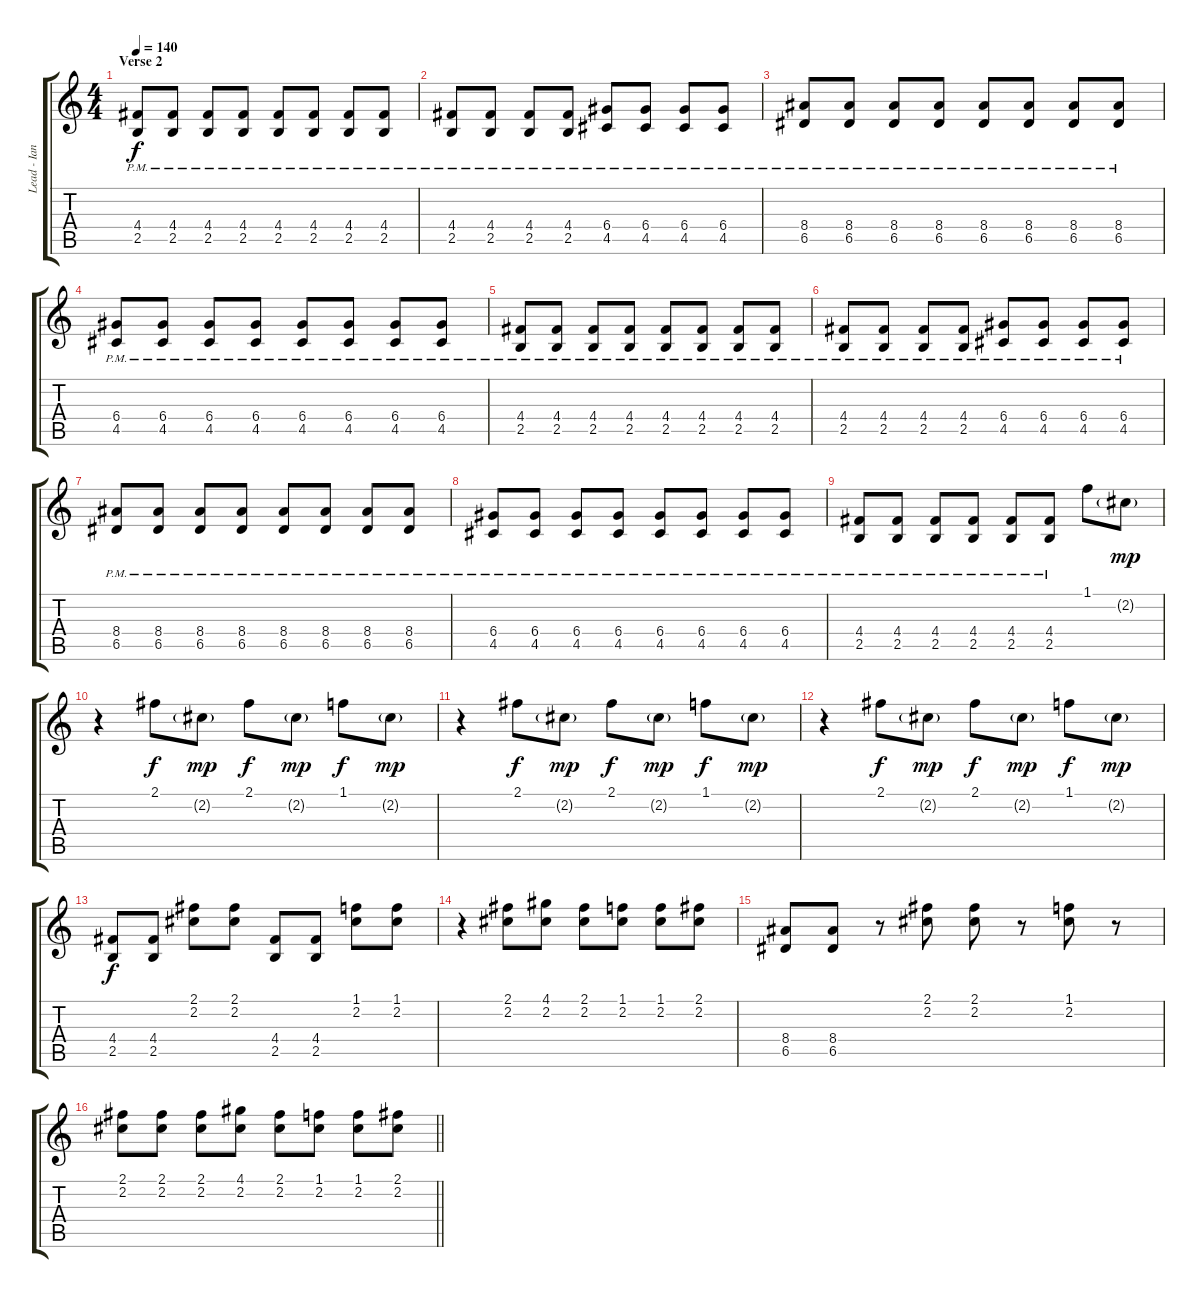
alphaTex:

\track ("Lead - Ian" "Lead - Ian") {instrument overdrivenguitar}
\staff {score tabs}
\tuning (E4 B3 G3 D3 A2 E2) {hide}
\ts (4 4)
\section ("" "Verse 2")
\tempo 140
\clef g2
\ks c
(4.4{pm} 2.5{pm}).8{dy f} (4.4{pm} 2.5{pm}).8 (4.4{pm} 2.5{pm}).8 (4.4{pm} 2.5{pm}).8 (4.4{pm} 2.5{pm}).8 (4.4{pm} 2.5{pm}).8 (4.4{pm} 2.5{pm}).8 (4.4{pm} 2.5{pm}).8 |
(4.4{pm} 2.5{pm}).8 (4.4{pm} 2.5{pm}).8 (4.4{pm} 2.5{pm}).8 (4.4{pm} 2.5{pm}).8 (6.4{pm} 4.5{pm}).8 (6.4{pm} 4.5{pm}).8 (6.4{pm} 4.5{pm}).8 (6.4{pm} 4.5{pm}).8 |
(8.4{pm} 6.5{pm}).8 (8.4{pm} 6.5{pm}).8 (8.4{pm} 6.5{pm}).8 (8.4{pm} 6.5{pm}).8 (8.4{pm} 6.5{pm}).8 (8.4{pm} 6.5{pm}).8 (8.4{pm} 6.5{pm}).8 (8.4{pm} 6.5{pm}).8 |
(6.4{pm} 4.5{pm}).8 (6.4{pm} 4.5{pm}).8 (6.4{pm} 4.5{pm}).8 (6.4{pm} 4.5{pm}).8 (6.4{pm} 4.5{pm}).8 (6.4{pm} 4.5{pm}).8 (6.4{pm} 4.5{pm}).8 (6.4{pm} 4.5{pm}).8 |
(4.4{pm} 2.5{pm}).8 (4.4{pm} 2.5{pm}).8 (4.4{pm} 2.5{pm}).8 (4.4{pm} 2.5{pm}).8 (4.4{pm} 2.5{pm}).8 (4.4{pm} 2.5{pm}).8 (4.4{pm} 2.5{pm}).8 (4.4{pm} 2.5{pm}).8 |
(4.4{pm} 2.5{pm}).8 (4.4{pm} 2.5{pm}).8 (4.4{pm} 2.5{pm}).8 (4.4{pm} 2.5{pm}).8 (6.4{pm} 4.5{pm}).8 (6.4{pm} 4.5{pm}).8 (6.4{pm} 4.5{pm}).8 (6.4{pm} 4.5{pm}).8 |
(8.4{pm} 6.5{pm}).8 (8.4{pm} 6.5{pm}).8 (8.4{pm} 6.5{pm}).8 (8.4{pm} 6.5{pm}).8 (8.4{pm} 6.5{pm}).8 (8.4{pm} 6.5{pm}).8 (8.4{pm} 6.5{pm}).8 (8.4{pm} 6.5{pm}).8 |
(6.4{pm} 4.5{pm}).8 (6.4{pm} 4.5{pm}).8 (6.4{pm} 4.5{pm}).8 (6.4{pm} 4.5{pm}).8 (6.4{pm} 4.5{pm}).8 (6.4{pm} 4.5{pm}).8 (6.4{pm} 4.5{pm}).8 (6.4{pm} 4.5{pm}).8 |
(4.4{pm} 2.5{pm}).8 (4.4{pm} 2.5{pm}).8 (4.4{pm} 2.5{pm}).8 (4.4{pm} 2.5{pm}).8 (4.4{pm} 2.5{pm}).8 (4.4{pm} 2.5{pm}).8 1.1.8 2.2{g}.8{dy mp} |
r.4 2.1.8{dy f} 2.2{g}.8{dy mp} 2.1.8{dy f} 2.2{g}.8{dy mp} 1.1.8{dy f} 2.2{g}.8{dy mp} |
r.4 2.1.8{dy f} 2.2{g}.8{dy mp} 2.1.8{dy f} 2.2{g}.8{dy mp} 1.1.8{dy f} 2.2{g}.8{dy mp} |
r.4 2.1.8{dy f} 2.2{g}.8{dy mp} 2.1.8{dy f} 2.2{g}.8{dy mp} 1.1.8{dy f} 2.2{g}.8{dy mp} |
(4.4 2.5).8{dy f} (4.4 2.5).8 (2.1 2.2).8 (2.1 2.2).8 (4.4 2.5).8 (4.4 2.5).8 (1.1 2.2).8 (1.1 2.2).8 |
r.4 (2.1 2.2).8 (4.1 2.2).8 (2.1 2.2).8 (1.1 2.2).8 (1.1 2.2).8 (2.1 2.2).8 |
(8.4 6.5).8 (8.4 6.5).8 r.8 (2.1 2.2).8 (2.1 2.2).8 r.8 (1.1 2.2).8 r.8 |
\barLineRight lightlight
(2.1 2.2).8 (2.1 2.2).8 (2.1 2.2).8 (4.1 2.2).8 (2.1 2.2).8 (1.1 2.2).8 (1.1 2.2).8 (2.1 2.2).8
